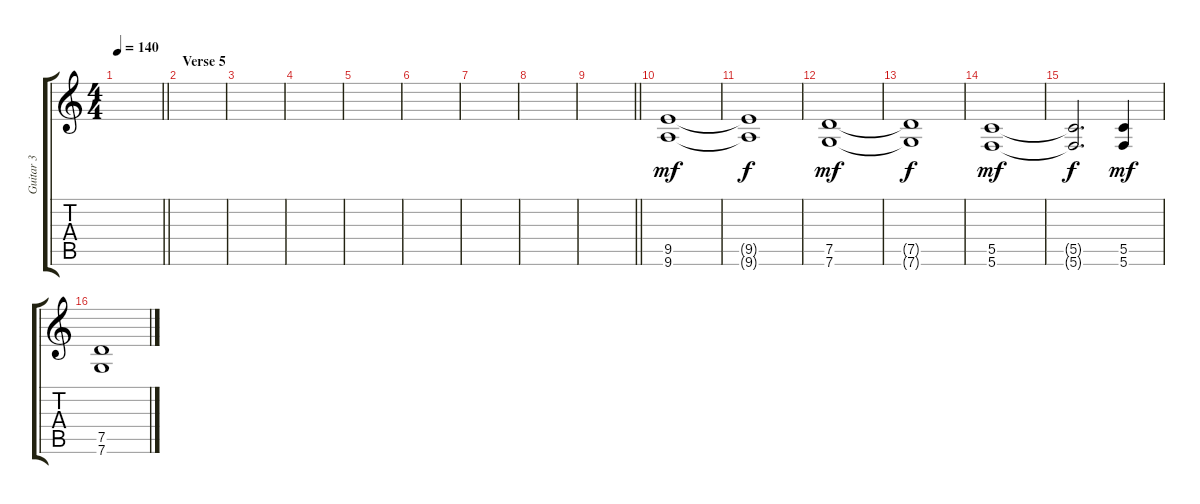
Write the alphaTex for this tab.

\track ("Guitar 3" "Guitar 3") {instrument distortionguitar}
\staff {score tabs}
\tuning (D4 A3 F3 C3 G2 C2) {hide}
\ts (4 4)
\tempo 140
\clef g2
\barLineRight lightlight
\ks c
|
\section ("" "Verse 5")
|
|
|
|
|
|
|
\barLineRight lightlight
|
(9.5 9.6).1{dy mf} |
(9.5{t} 9.6{t}).1{dy f} |
(7.5 7.6).1{dy mf} |
(7.5{t} 7.6{t}).1{dy f} |
(5.5 5.6).1{dy mf} |
(5.5{t} 5.6{t}).2{d dy f} (5.5 5.6).4{dy mf} |
(7.5 7.6).1
